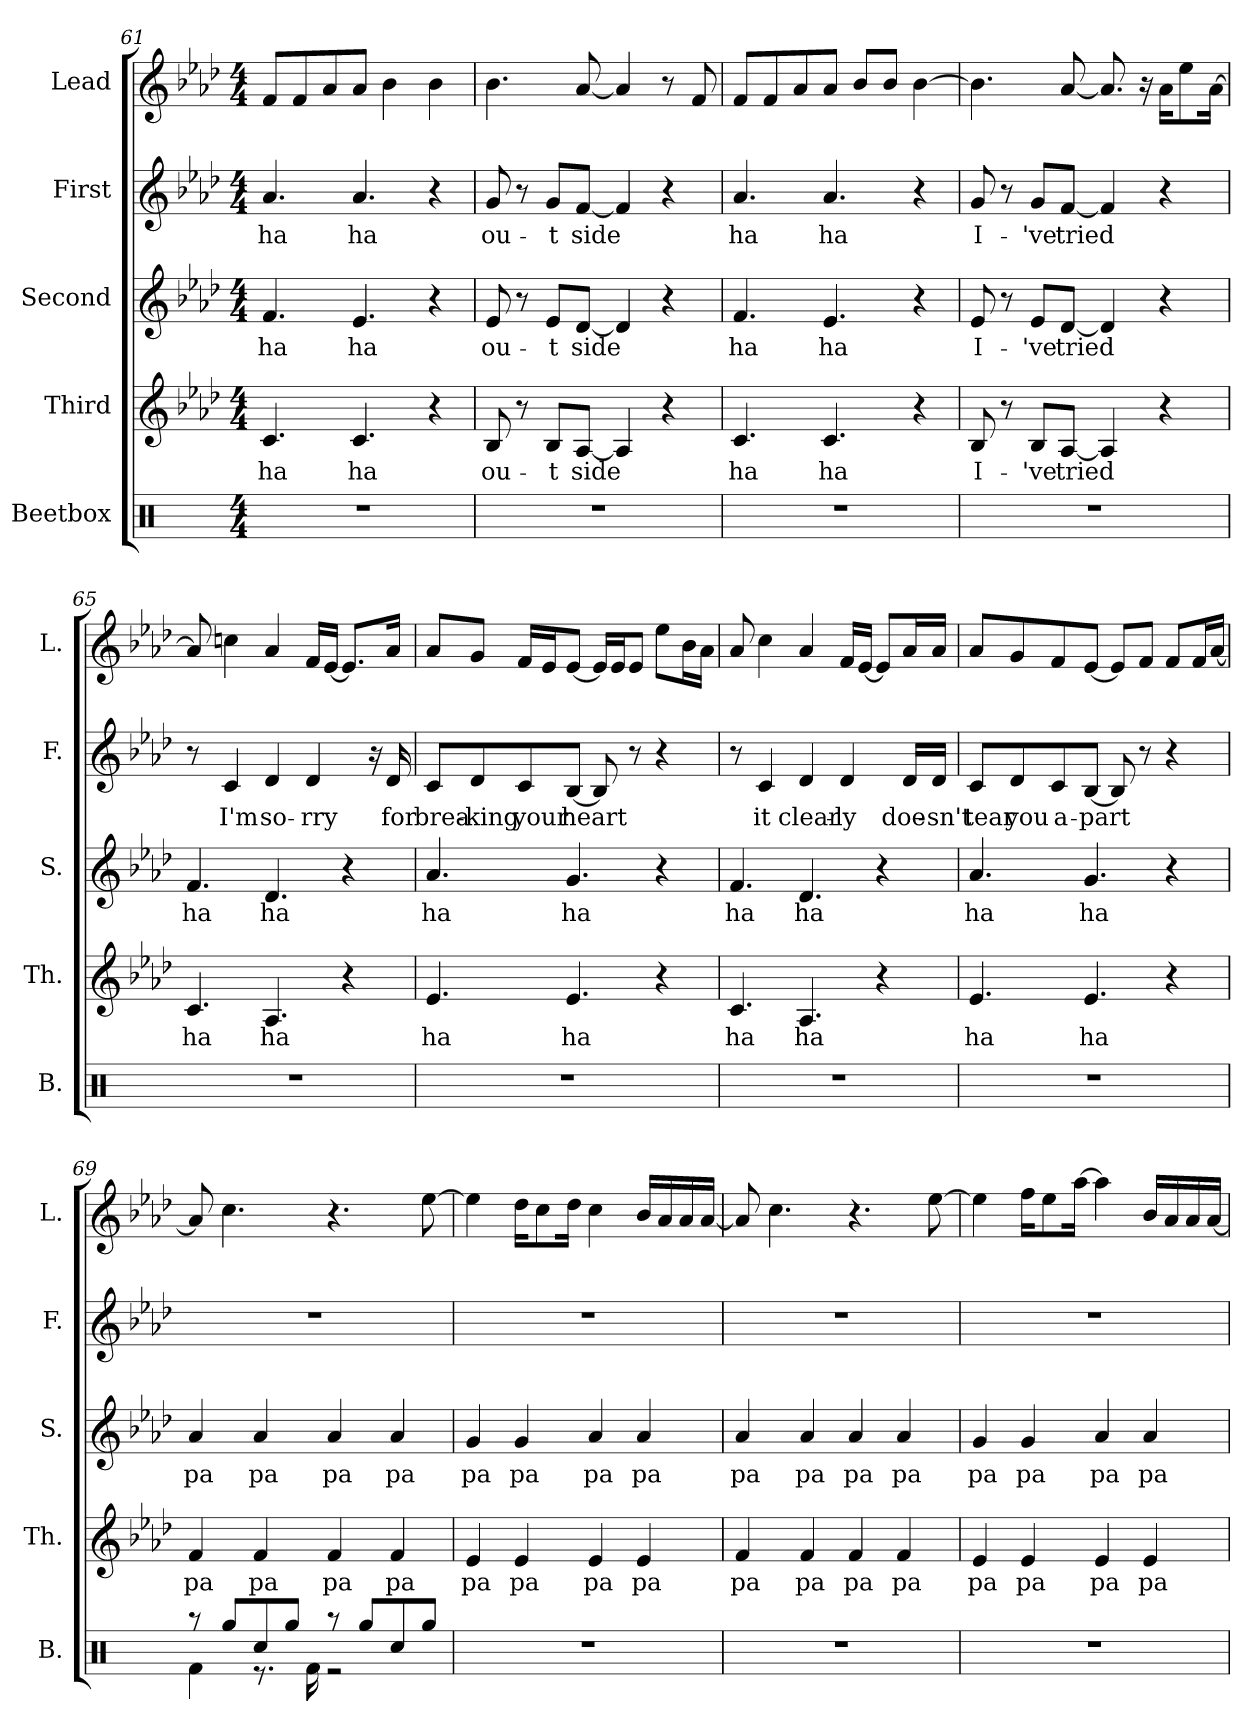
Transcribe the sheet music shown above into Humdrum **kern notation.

**kern	**kern	**text	**kern	**text	**kern	**text	**kern
*part5	*part4	*part4	*part3	*part3	*part2	*part2	*part1
*staff5	*staff4	*staff4	*staff3	*staff3	*staff2	*staff2	*staff1
*I"Beetbox	*I"Third	*	*I"Second	*	*I"First	*	*I"Lead
*I'B.	*I'Th.	*	*I'S.	*	*I'F.	*	*I'L.
*clefX	*clefG2	*	*clefG2	*	*clefG2	*	*clefG2
*k[]	*k[b-e-a-d-]	*	*k[b-e-a-d-]	*	*k[b-e-a-d-]	*	*k[b-e-a-d-]
*M4/4	*M4/4	*	*M4/4	*	*M4/4	*	*M4/4
=61	=61	=61	=61	=61	=61	=61	=61
1r	4.c/	ha	4.f/	ha	4.a-/	ha	8f/L
.	.	.	.	.	.	.	8f/
.	.	.	.	.	.	.	8a-/
.	4.c/	ha	4.e-/	ha	4.a-/	ha	8a-/J
.	.	.	.	.	.	.	4b-\
.	4r	.	4r	.	4r	.	4b-\
!!LO:LB:g=z
=62	=62	=62	=62	=62	=62	=62	=62
1r	8B-/	ou-	8e-/	ou-	8g/	ou-	4.b-\
.	8r	.	8r	.	8r	.	.
.	8B-/L	-t	8e-/L	-t	8g/L	-t	.
.	[8A-/J	side	[8d-/J	side	[8f/J	side	[8a-/
.	4A-/]	.	4d-/]	.	4f/]	.	4a-/]
.	4r	.	4r	.	4r	.	8r
.	.	.	.	.	.	.	8f/
=63	=63	=63	=63	=63	=63	=63	=63
1r	4.c/	ha	4.f/	ha	4.a-/	ha	8f/L
.	.	.	.	.	.	.	8f/
.	.	.	.	.	.	.	8a-/
.	4.c/	ha	4.e-/	ha	4.a-/	ha	8a-/J
.	.	.	.	.	.	.	8b-/L
.	.	.	.	.	.	.	8b-/J
.	4r	.	4r	.	4r	.	[4b-\
=64	=64	=64	=64	=64	=64	=64	=64
1r	8B-/	I-	8e-/	I-	8g/	I-	4.b-\]
.	8r	.	8r	.	8r	.	.
.	8B-/L	-'ve	8e-/L	-'ve	8g/L	-'ve	.
.	[8A-/J	tried	[8d-/J	tried	[8f/J	tried	[8a-/
.	4A-/]	.	4d-/]	.	4f/]	.	8.a-/]
.	.	.	.	.	.	.	16r
.	4r	.	4r	.	4r	.	16a-\KL
.	.	.	.	.	.	.	8ee-\
.	.	.	.	.	.	.	[16a-\Jk
=65	=65	=65	=65	=65	=65	=65	=65
1r	4.c/	ha	4.f/	ha	8r	.	8a-/]
.	.	.	.	.	4c/	I'm	4ccn\
.	4.A-/	ha	4.d-/	ha	4d-/	so-	4a-/
.	.	.	.	.	4d-/	-rry	16f/LL
.	.	.	.	.	.	.	[16e-/JJ
.	4r	.	4r	.	.	.	8.e-/L]
.	.	.	.	.	16r	.	.
.	.	.	.	.	16d-/	for	16a-/Jk
!!LO:PB:g=z
=66	=66	=66	=66	=66	=66	=66	=66
1r	4.e-/	ha	4.a-/	ha	8c/L	brea-	8a-/L
.	.	.	.	.	8d-/	-king	8g/J
.	.	.	.	.	8c/	your	16f/LL
.	.	.	.	.	.	.	16e-/J
.	4.e-/	ha	4.g/	ha	[8B-/J	heart	[8e-/J
.	.	.	.	.	8B-/]	.	16e-/LL]
.	.	.	.	.	.	.	16e-/J
.	.	.	.	.	8r	.	8e-/J
.	4r	.	4r	.	4r	.	8ee-\L
.	.	.	.	.	.	.	16b-\L
.	.	.	.	.	.	.	16a-\JJ
=67	=67	=67	=67	=67	=67	=67	=67
1r	4.c/	ha	4.f/	ha	8r	.	8a-/
.	.	.	.	.	4c/	it	4cc\
.	4.A-/	ha	4.d-/	ha	4d-/	clear-	4a-/
.	.	.	.	.	4d-/	-ly	16f/LL
.	.	.	.	.	.	.	[16e-/JJ
.	4r	.	4r	.	.	.	8e-/L]
.	.	.	.	.	16d-/LL	doe-	16a-/L
.	.	.	.	.	16d-/JJ	-sn't	16a-/JJ
=68	=68	=68	=68	=68	=68	=68	=68
1r	4.e-/	ha	4.a-/	ha	8c/L	tear	8a-/L
.	.	.	.	.	8d-/	you	8g/
.	.	.	.	.	8c/	a-	8f/
.	4.e-/	ha	4.g/	ha	[8B-/J	-part	[8e-/J
.	.	.	.	.	8B-/]	.	8e-/L]
.	.	.	.	.	8r	.	8f/J
.	4r	.	4r	.	4r	.	8f/L
.	.	.	.	.	.	.	16f/L
.	.	.	.	.	.	.	[16a-/JJ
!!LO:LB:g=z
=69	=69	=69	=69	=69	=69	=69	=69
*^	*	*	*	*	*	*	*
8r	4Rf\	4f/	pa	4a-/	pa	1r	.	8a-/]
8Rgg/L	.	.	.	.	.	.	.	4.cc\
8Rcc/	8.r	4f/	pa	4a-/	pa	.	.	.
8Rgg/J	.	.	.	.	.	.	.	.
.	16Rf\	.	.	.	.	.	.	.
8r	2r	4f/	pa	4a-/	pa	.	.	4.r
8Rgg/L	.	.	.	.	.	.	.	.
8Rcc/	.	4f/	pa	4a-/	pa	.	.	.
8Rgg/J	.	.	.	.	.	.	.	[8ee-\
*v	*v	*	*	*	*	*	*	*
=70	=70	=70	=70	=70	=70	=70	=70
1r	4e-/	pa	4g/	pa	1r	.	4ee-\]
.	4e-/	pa	4g/	pa	.	.	16dd-\KL
.	.	.	.	.	.	.	8cc\
.	.	.	.	.	.	.	16dd-\Jk
.	4e-/	pa	4a-/	pa	.	.	4cc\
.	4e-/	pa	4a-/	pa	.	.	16b-/LL
.	.	.	.	.	.	.	16a-/
.	.	.	.	.	.	.	16a-/
.	.	.	.	.	.	.	[16a-/JJ
=71	=71	=71	=71	=71	=71	=71	=71
1r	4f/	pa	4a-/	pa	1r	.	8a-/]
.	.	.	.	.	.	.	4.cc\
.	4f/	pa	4a-/	pa	.	.	.
.	4f/	pa	4a-/	pa	.	.	4.r
.	4f/	pa	4a-/	pa	.	.	.
.	.	.	.	.	.	.	[8ee-\
=72	=72	=72	=72	=72	=72	=72	=72
1r	4e-/	pa	4g/	pa	1r	.	4ee-\]
.	4e-/	pa	4g/	pa	.	.	16ff\KL
.	.	.	.	.	.	.	8ee-\
.	.	.	.	.	.	.	[16aa-\Jk
.	4e-/	pa	4a-/	pa	.	.	4aa-\]
.	4e-/	pa	4a-/	pa	.	.	16b-/LL
.	.	.	.	.	.	.	16a-/
.	.	.	.	.	.	.	16a-/
.	.	.	.	.	.	.	[16a-/JJ
=	=	=	=	=	=	=	=
*-	*-	*-	*-	*-	*-	*-	*-
